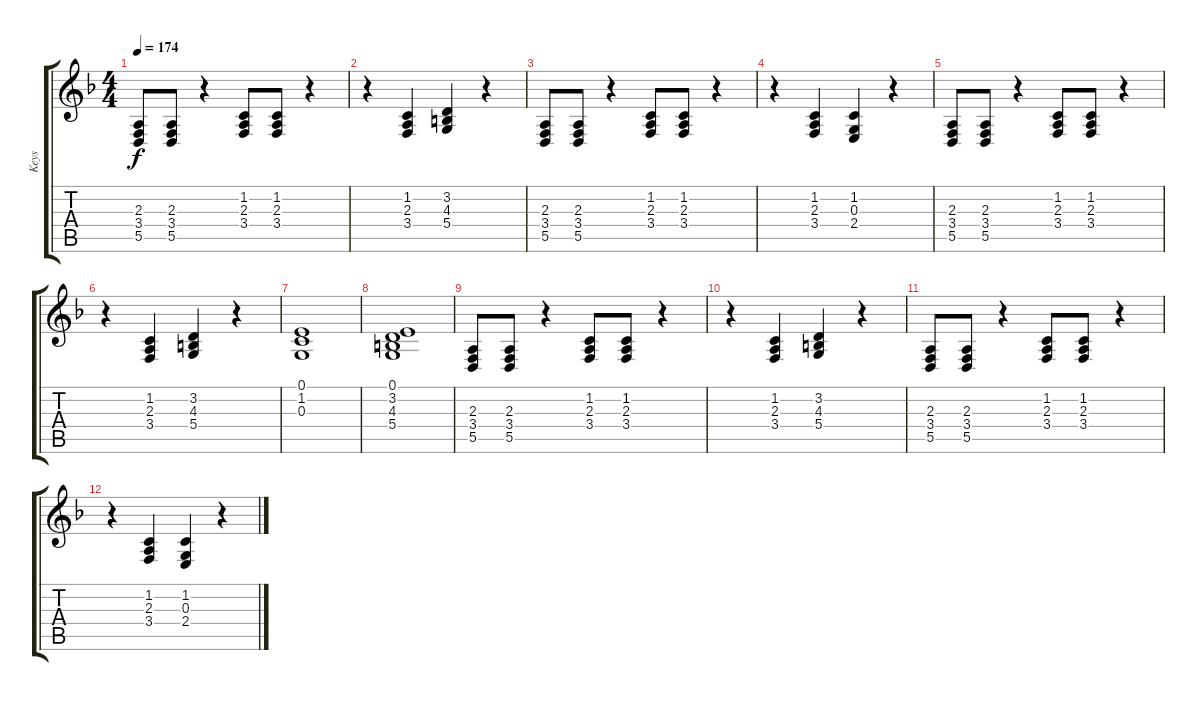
\track ("Keys" "Keys") {instrument churchorgan}
\staff {score tabs}
\tuning (E4 B3 G3 D3 A2 E2) {hide}
\ts (4 4)
\tempo 174
\clef g2
\ks dminor
(2.3 3.4 5.5).8{dy f} (2.3 3.4 5.5).8 r.4 (1.2 2.3 3.4).8 (1.2 2.3 3.4).8 r.4 |
r.4 (1.2 2.3 3.4).4 (3.2 4.3 5.4).4 r.4 |
(2.3 3.4 5.5).8 (2.3 3.4 5.5).8 r.4 (1.2 2.3 3.4).8 (1.2 2.3 3.4).8 r.4 |
r.4 (1.2 2.3 3.4).4 (1.2 0.3 2.4).4 r.4 |
(2.3 3.4 5.5).8 (2.3 3.4 5.5).8 r.4 (1.2 2.3 3.4).8 (1.2 2.3 3.4).8 r.4 |
r.4 (1.2 2.3 3.4).4 (3.2 4.3 5.4).4 r.4 |
(0.1 1.2 0.3).1 |
(0.1 3.2 4.3 5.4).1 |
(2.3 3.4 5.5).8 (2.3 3.4 5.5).8 r.4 (1.2 2.3 3.4).8 (1.2 2.3 3.4).8 r.4 |
r.4 (1.2 2.3 3.4).4 (3.2 4.3 5.4).4 r.4 |
(2.3 3.4 5.5).8 (2.3 3.4 5.5).8 r.4 (1.2 2.3 3.4).8 (1.2 2.3 3.4).8 r.4 |
r.4 (1.2 2.3 3.4).4 (1.2 0.3 2.4).4 r.4
